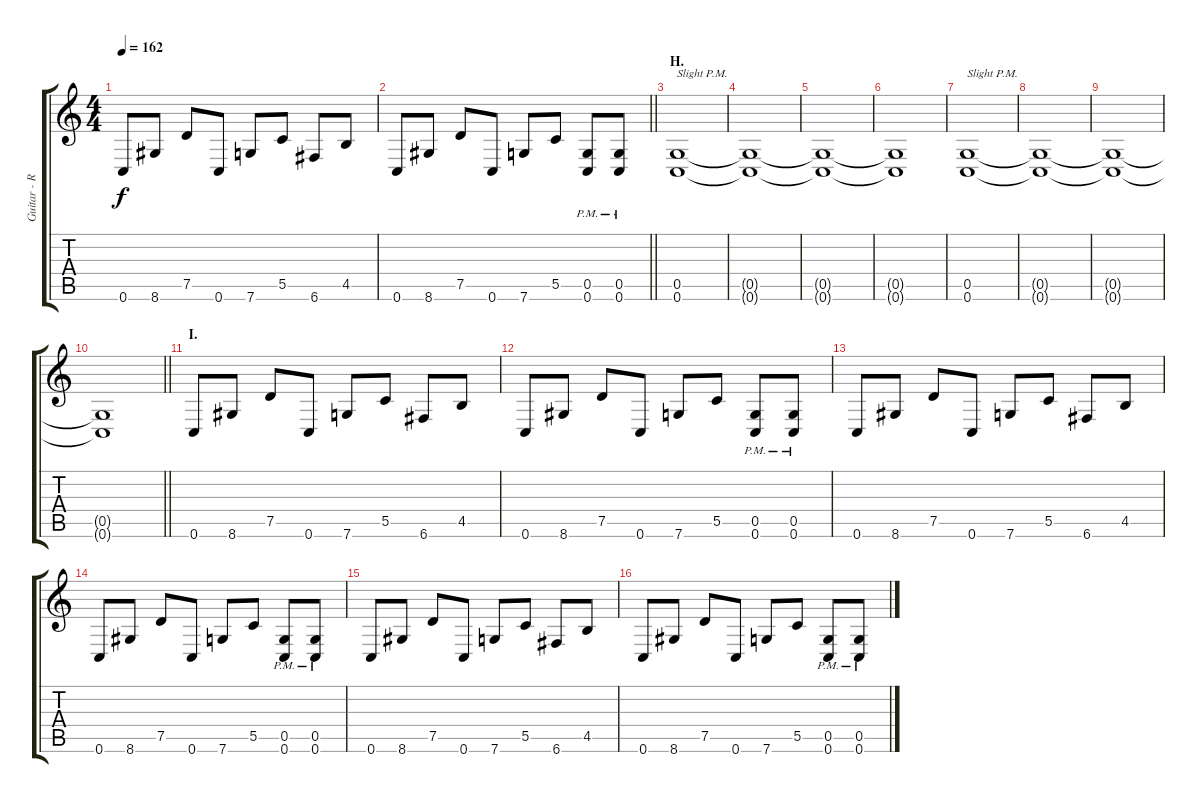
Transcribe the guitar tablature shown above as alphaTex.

\track ("Guitar - Right" "Guitar - R") {instrument distortionguitar}
\staff {score tabs}
\tuning (D4 A3 F3 C3 G2 C2) {hide}
\ts (4 4)
\tempo 162
\clef g2
\ks c
0.6.8{dy f} 8.6.8 7.5.8 0.6.8 7.6.8 5.5.8 6.6.8 4.5.8 |
\barLineRight lightlight
0.6.8 8.6.8 7.5.8 0.6.8 7.6.8 5.5.8 (0.5{pm} 0.6{pm}).8 (0.5{pm} 0.6{pm}).8 |
\section ("" "H.")
(0.5 0.6).1{txt "Slight P.M."} |
(0.5{t} 0.6{t}).1 |
(0.5{t} 0.6{t}).1 |
(0.5{t} 0.6{t}).1 |
(0.5 0.6).1{txt "Slight P.M."} |
(0.5{t} 0.6{t}).1 |
(0.5{t} 0.6{t}).1 |
\barLineRight lightlight
(0.5{t} 0.6{t}).1 |
\section ("" "I.")
0.6.8 8.6.8 7.5.8 0.6.8 7.6.8 5.5.8 6.6.8 4.5.8 |
0.6.8 8.6.8 7.5.8 0.6.8 7.6.8 5.5.8 (0.5{pm} 0.6{pm}).8 (0.5{pm} 0.6{pm}).8 |
0.6.8 8.6.8 7.5.8 0.6.8 7.6.8 5.5.8 6.6.8 4.5.8 |
0.6.8 8.6.8 7.5.8 0.6.8 7.6.8 5.5.8 (0.5{pm} 0.6{pm}).8 (0.5{pm} 0.6{pm}).8 |
0.6.8 8.6.8 7.5.8 0.6.8 7.6.8 5.5.8 6.6.8 4.5.8 |
0.6.8 8.6.8 7.5.8 0.6.8 7.6.8 5.5.8 (0.5{pm} 0.6{pm}).8 (0.5{pm} 0.6{pm}).8
